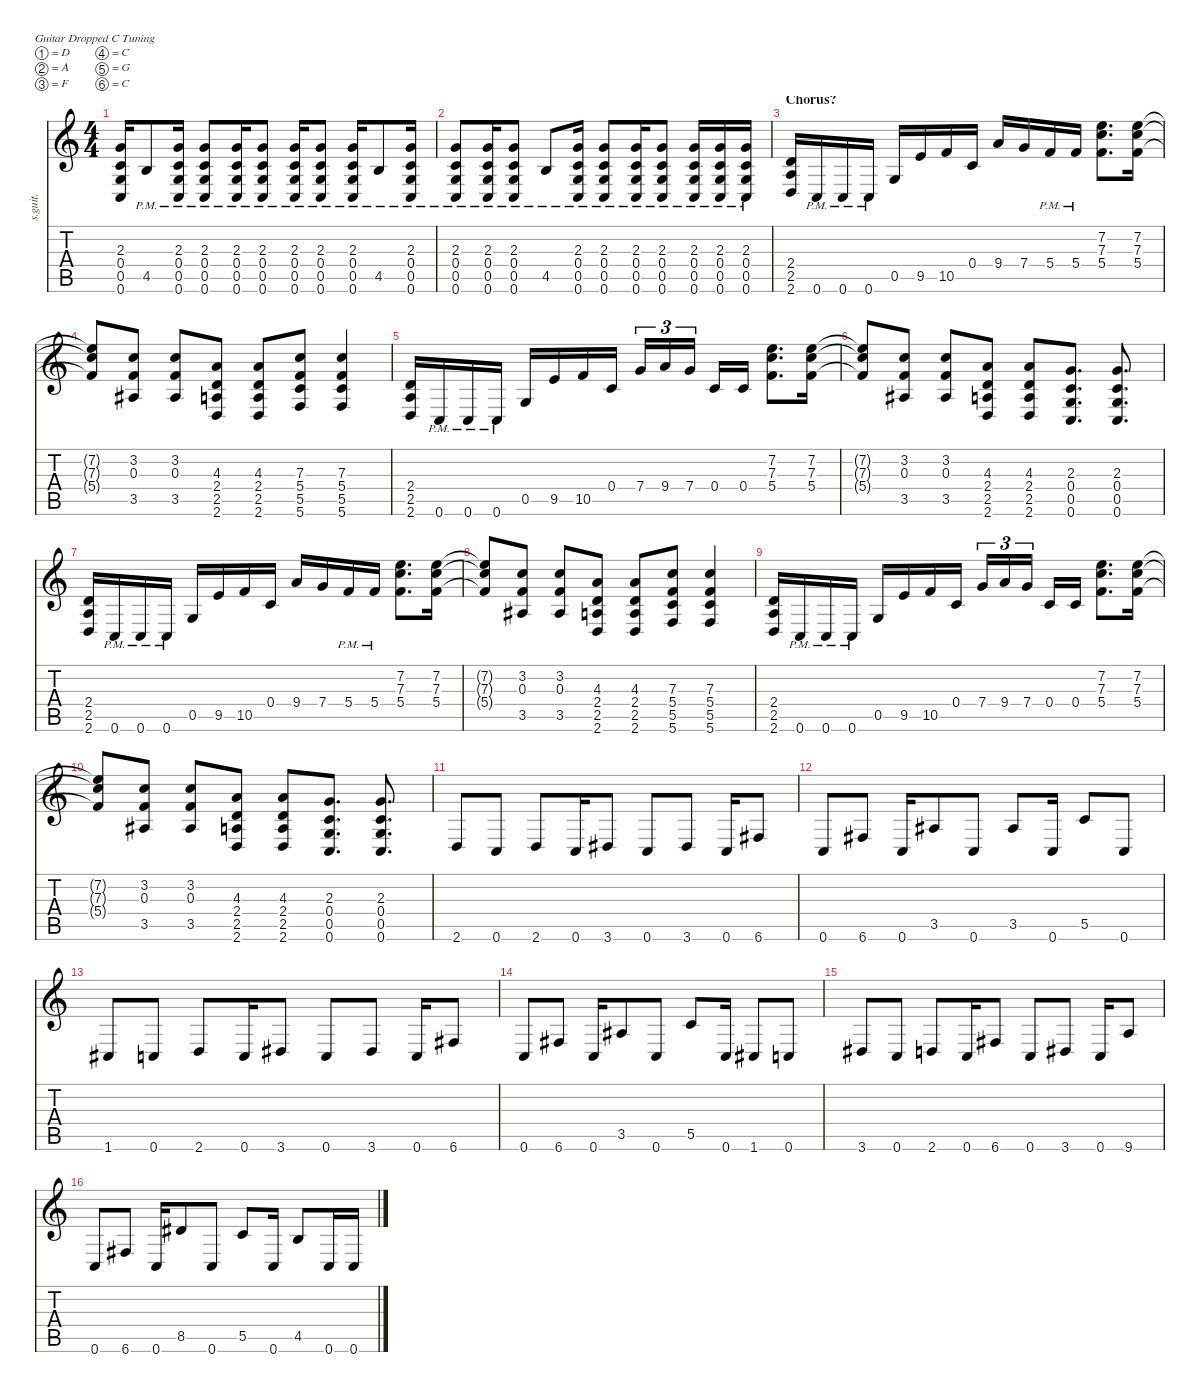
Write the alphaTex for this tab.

\defaultSystemsLayout 4
\hideDynamics
\bracketExtendMode nobrackets
\track ("Rhythm Main" "s.guit.") {instrument distortionguitar}
\staff {score tabs}
\tuning (D4 A3 F3 C3 G2 C2)
\ts (4 4)
\tempo (135 hide)
\clef g2
\ks c
(2.3{t} 0.4{t} 0.5{t} 0.6{t}).16{dy f} 4.5{pm}.8 (2.3{pm} 0.4{pm} 0.5{pm} 0.6{pm}).16 (2.3{pm} 0.4{pm} 0.5{pm} 0.6{pm}).8 (2.3{pm} 0.4{pm} 0.5{pm} 0.6{pm}).16 (2.3{pm} 0.4{pm} 0.5{pm} 0.6{pm}).8 (2.3{pm} 0.4{pm} 0.5{pm} 0.6{pm}).16 (2.3{pm} 0.4{pm} 0.5{pm} 0.6{pm}).8 (2.3{pm} 0.4{pm} 0.5{pm} 0.6{pm}).16 4.5{pm}.8 (2.3{pm} 0.4{pm} 0.5{pm} 0.6{pm}).16 |
(2.3{pm} 0.4{pm} 0.5{pm} 0.6{pm}).8 (2.3{pm} 0.4{pm} 0.5{pm} 0.6{pm}).16 (2.3{pm} 0.4{pm} 0.5{pm} 0.6{pm}).8 4.5{pm}.8 (2.3{pm} 0.4{pm} 0.5{pm} 0.6{pm}).16 (2.3{pm} 0.4{pm} 0.5{pm} 0.6{pm}).8 (2.3{pm} 0.4{pm} 0.5{pm} 0.6{pm}).16 (2.3{pm} 0.4{pm} 0.5{pm} 0.6{pm}).8 (2.3{pm} 0.4{pm} 0.5{pm} 0.6{pm}).16 (2.3{pm} 0.4{pm} 0.5{pm} 0.6{pm}).16 (2.3{pm} 0.4{pm} 0.5{pm} 0.6{pm}).16 |
\section ("" "Chorus?")
(2.4 2.5 2.6).16 0.6{pm}.16 0.6{pm}.16 0.6{pm}.16 0.5.16 9.5.16 10.5.16 0.4.16 9.4.16 7.4.16 5.4{pm}.16 5.4{pm}.16 (7.2 7.3 5.4).8{d} (7.2 7.3 5.4).16 |
(7.2{t} 7.3{t} 5.4{t}).8 (3.2 0.3 3.5{acc #}).8 (3.2 0.3 3.5{acc #}).8 (4.3 2.4 2.5 2.6).8 (4.3 2.4 2.5 2.6).8 (7.3 5.4 5.5 5.6).8 (7.3 5.4 5.5 5.6).4 |
(2.4 2.5 2.6).16 0.6{pm}.16 0.6{pm}.16 0.6{pm}.16 0.5.16 9.5.16 10.5.16 0.4.16 7.4.16{tu (3 2)} 9.4.16{tu (3 2)} 7.4.16{tu (3 2)} 0.4.16 0.4.16 (7.2 7.3 5.4).8{d} (7.2 7.3 5.4).16 |
(7.2{t} 7.3{t} 5.4{t}).8 (3.2 0.3 3.5{acc #}).8 (3.2 0.3 3.5{acc #}).8 (4.3 2.4 2.5 2.6).8 (4.3 2.4 2.5 2.6).8 (2.3 0.4 0.5 0.6).8{d} (2.3 0.4 0.5 0.6).8{d} |
(2.4 2.5 2.6).16 0.6{pm}.16 0.6{pm}.16 0.6{pm}.16 0.5.16 9.5.16 10.5.16 0.4.16 9.4.16 7.4.16 5.4{pm}.16 5.4{pm}.16 (7.2 7.3 5.4).8{d} (7.2 7.3 5.4).16 |
(7.2{t} 7.3{t} 5.4{t}).8 (3.2 0.3 3.5{acc #}).8 (3.2 0.3 3.5{acc #}).8 (4.3 2.4 2.5 2.6).8 (4.3 2.4 2.5 2.6).8 (7.3 5.4 5.5 5.6).8 (7.3 5.4 5.5 5.6).4 |
(2.4 2.5 2.6).16 0.6{pm}.16 0.6{pm}.16 0.6{pm}.16 0.5.16 9.5.16 10.5.16 0.4.16 7.4.16{tu (3 2)} 9.4.16{tu (3 2)} 7.4.16{tu (3 2)} 0.4.16 0.4.16 (7.2 7.3 5.4).8{d} (7.2 7.3 5.4).16 |
(7.2{t} 7.3{t} 5.4{t}).8 (3.2 0.3 3.5{acc #}).8 (3.2 0.3 3.5{acc #}).8 (4.3 2.4 2.5 2.6).8 (4.3 2.4 2.5 2.6).8 (2.3 0.4 0.5 0.6).8{d} (2.3 0.4 0.5 0.6).8{d} |
2.6.8 0.6.8 2.6.8 0.6.16 3.6{acc #}.8 0.6.8 3.6{acc #}.8 0.6.16 6.6{acc #}.8 |
0.6.8 6.6{acc #}.8 0.6.16 3.5{acc #}.8 0.6.8 3.5{acc #}.8 0.6.16 5.5.8 0.6.8 |
1.6{acc #}.8 0.6.8 2.6.8 0.6.16 3.6{acc #}.8 0.6.8 3.6{acc #}.8 0.6.16 6.6{acc #}.8 |
0.6.8 6.6{acc #}.8 0.6.16 3.5{acc #}.8 0.6.8 5.5.8 0.6.16 1.6{acc #}.8 0.6.8 |
3.6{acc #}.8 0.6.8 2.6.8 0.6.16 6.6{acc #}.8 0.6.8 3.6{acc #}.8 0.6.16 9.6.8 |
0.6.8 6.6{acc #}.8 0.6.16 8.5{acc #}.8 0.6.8 5.5.8 0.6.16 4.5.8 0.6.16 0.6.16
